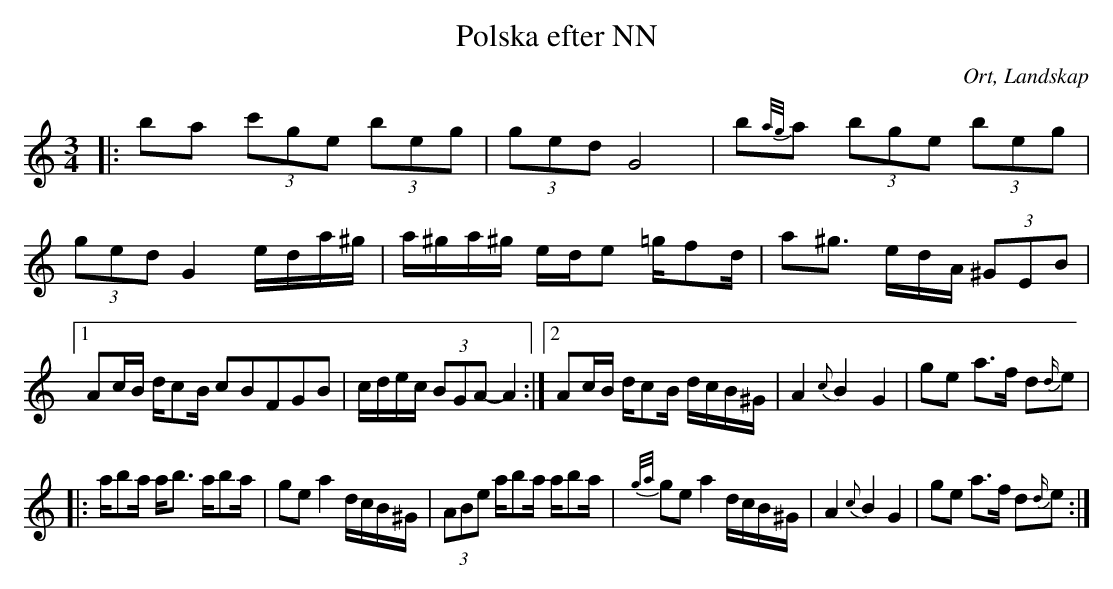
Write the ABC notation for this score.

X:1
T:Polska efter NN
O:Ort, Landskap
M:3/4
L:1/8
K:C
|:ba (3c'ge (3beg| (3ged G4 |b{a/g/}a (3bge (3beg| (3ged G2 e/d/a/^g/| a/^g/a/^g/ e/d/e =g/fd/ |a^g3/2 /e/d/A/ (3^GEB|1 Ac/B/ d/cB/ c2/5B2/5F2/5G2/5B2/5|  c/d/e/c/ (3BGA-A2 :|2 Ac/B/ d/cB/ d/c/B/^G/| A2 {c}B2 G2 | ge a>f d{d/}e|
|: a/ba/ a<b a/ba/|ge a2 d/c/B/^G/| (3ABe a/ba/ a/ba/ | {g/a/}ge a2 d/c/B/^G/| A2 {c}B2 G2 | ge a>f d{d/}e:|
